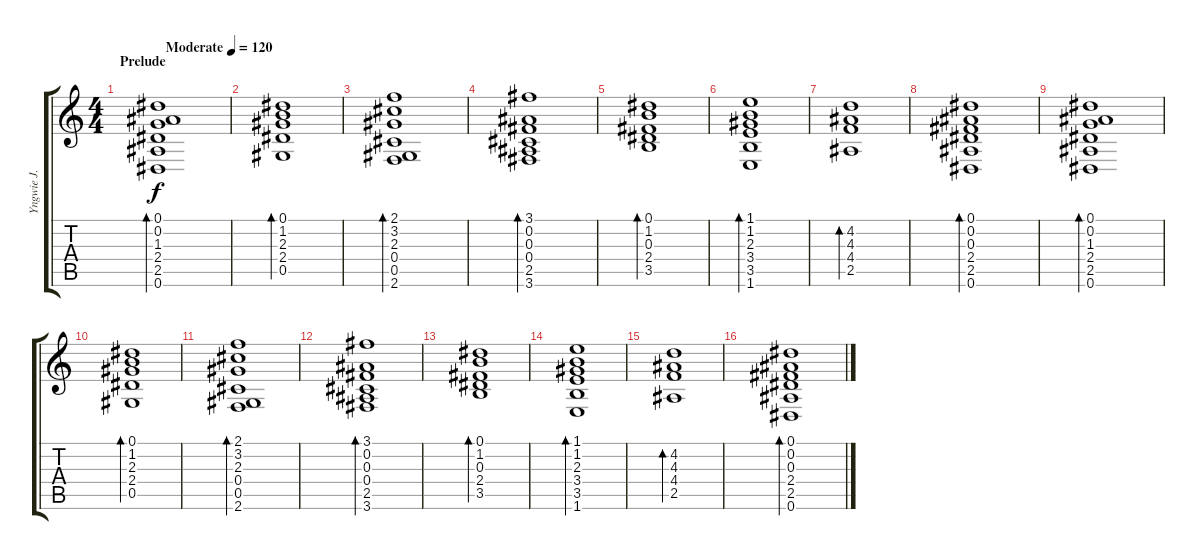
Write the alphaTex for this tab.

\track ("Yngwie J. Malmsteen" "Yngwie J. ") {instrument acousticguitarnylon}
\staff {score tabs}
\tuning (Eb4 Bb3 Gb3 Db3 Ab2 Eb2) {hide}
\ts (4 4)
\section ("" "Prelude")
\tempo (120 "Moderate")
\clef g2
\ks c
(0.1 0.2 1.3 2.4 2.5 0.6).1{bd 240 dy f instrument acousticguitarnylon} |
(0.1 1.2 2.3 2.4 0.5).1{bd 240} |
(2.1 3.2 2.3 0.4 0.5 2.6).1{bd 240} |
(3.1 0.2 0.3 0.4 2.5 3.6).1{bd 240} |
(0.1 1.2 0.3 2.4 3.5).1{bd 240} |
(1.1 1.2 2.3 3.4 3.5 1.6).1{bd 240} |
(4.2 4.3 4.4 2.5).1{bd 240} |
(0.1 0.2 0.3 2.4 2.5 0.6).1{bd 240} |
(0.1 0.2 1.3 2.4 2.5 0.6).1{bd 240} |
(0.1 1.2 2.3 2.4 0.5).1{bd 240} |
(2.1 3.2 2.3 0.4 0.5 2.6).1{bd 240} |
(3.1 0.2 0.3 0.4 2.5 3.6).1{bd 240} |
(0.1 1.2 0.3 2.4 3.5).1{bd 240} |
(1.1 1.2 2.3 3.4 3.5 1.6).1{bd 240} |
(4.2 4.3 4.4 2.5).1{bd 240} |
(0.1 0.2 0.3 2.4 2.5 0.6).1{bd 240}
